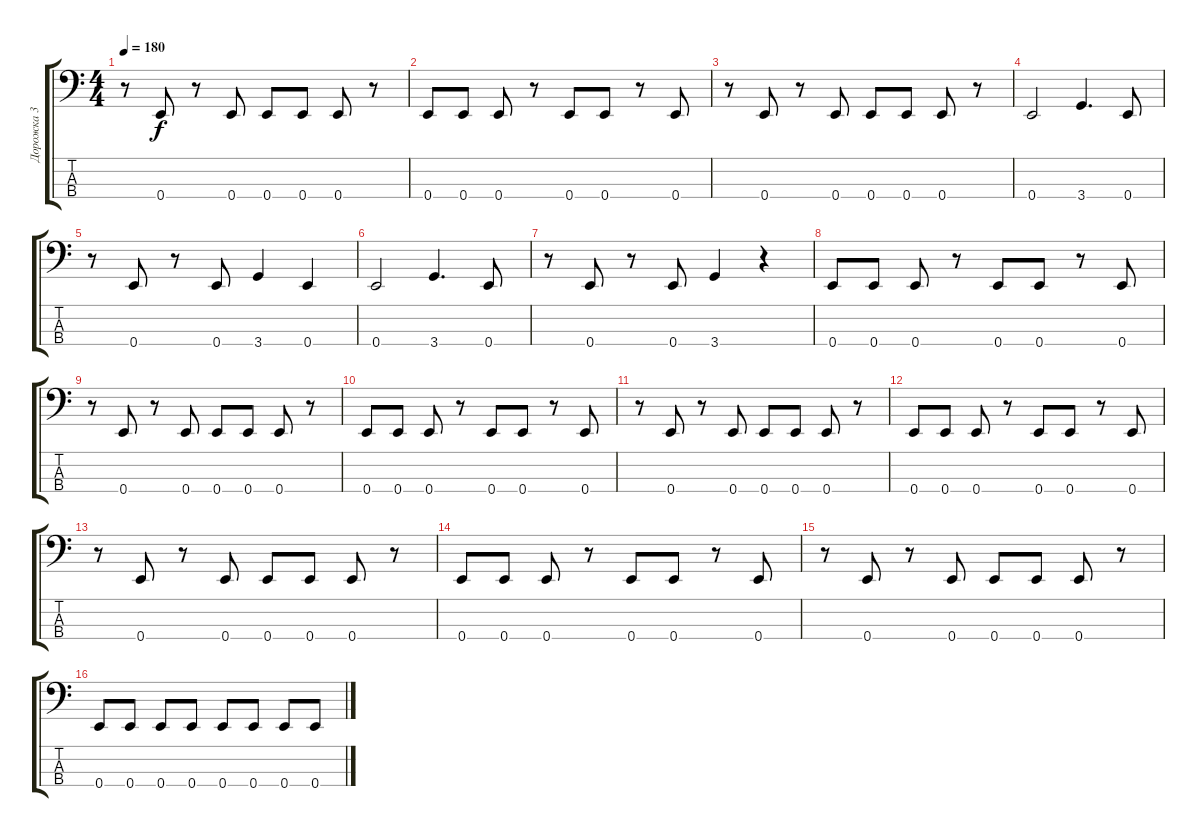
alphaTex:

\track ("Дорожка 3" "Дорожка 3") {instrument electricbasspick}
\staff {score tabs}
\tuning (G2 D2 A1 E1) {hide}
\ts (4 4)
\tempo 180
\clef f4
\ks c
r.8{dy f} 0.4.8 r.8 0.4.8 0.4.8 0.4.8 0.4.8 r.8 |
0.4.8 0.4.8 0.4.8 r.8 0.4.8 0.4.8 r.8 0.4.8 |
r.8 0.4.8 r.8 0.4.8 0.4.8 0.4.8 0.4.8 r.8 |
0.4.2 3.4.4{d} 0.4.8 |
r.8 0.4.8 r.8 0.4.8 3.4.4 0.4.4 |
0.4.2 3.4.4{d} 0.4.8 |
r.8 0.4.8 r.8 0.4.8 3.4.4 r.4 |
0.4.8 0.4.8 0.4.8 r.8 0.4.8 0.4.8 r.8 0.4.8 |
r.8 0.4.8 r.8 0.4.8 0.4.8 0.4.8 0.4.8 r.8 |
0.4.8 0.4.8 0.4.8 r.8 0.4.8 0.4.8 r.8 0.4.8 |
r.8 0.4.8 r.8 0.4.8 0.4.8 0.4.8 0.4.8 r.8 |
0.4.8 0.4.8 0.4.8 r.8 0.4.8 0.4.8 r.8 0.4.8 |
r.8 0.4.8 r.8 0.4.8 0.4.8 0.4.8 0.4.8 r.8 |
0.4.8 0.4.8 0.4.8 r.8 0.4.8 0.4.8 r.8 0.4.8 |
r.8 0.4.8 r.8 0.4.8 0.4.8 0.4.8 0.4.8 r.8 |
0.4.8 0.4.8 0.4.8 0.4.8 0.4.8 0.4.8 0.4.8 0.4.8
